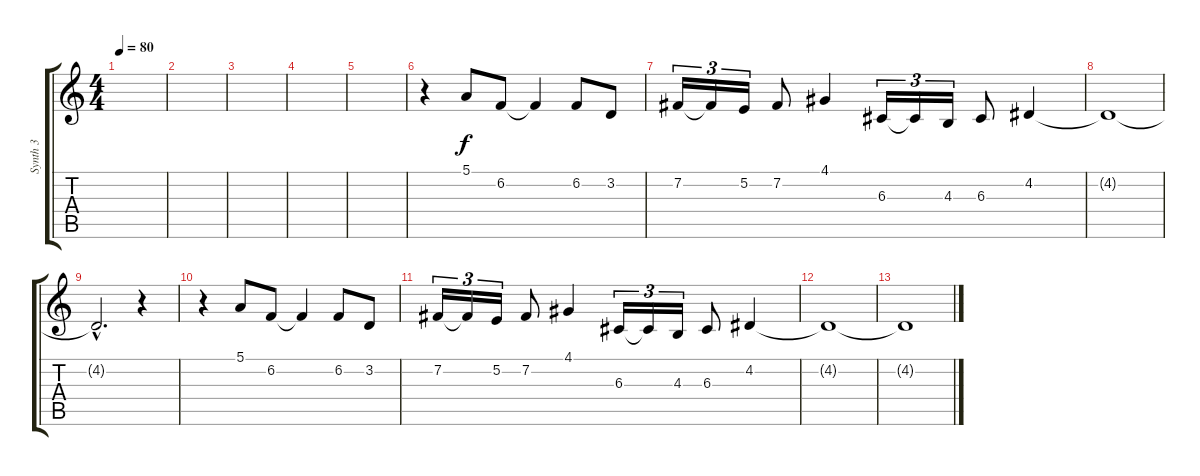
\track ("Synth 3" "Synth 3") {instrument drawbarorgan}
\staff {score tabs}
\tuning (E4 B3 G3 D3 A2 E2) {hide}
\ts (4 4)
\tempo 80
\clef g2
\ks c
|
|
|
|
|
r.4{volume 7} 5.1.8 6.2.8 6.2{t}.4 6.2.8 3.2.8 |
7.2.16{tu (3 2)} 7.2{t}.16{tu (3 2)} 5.2.16{tu (3 2)} 7.2.8 4.1.4 6.3.16{tu (3 2)} 6.3{t}.16{tu (3 2)} 4.3.16{tu (3 2)} 6.3.8 4.2.4 |
4.2{t}.1{volume 0} |
4.2{hac t}.2{d} r.4{volume 7} |
r.4{volume 0} 5.1.8 6.2.8 6.2{t}.4 6.2.8 3.2.8 |
7.2.16{tu (3 2)} 7.2{t}.16{tu (3 2)} 5.2.16{tu (3 2)} 7.2.8 4.1.4 6.3.16{tu (3 2)} 6.3{t}.16{tu (3 2)} 4.3.16{tu (3 2)} 6.3.8 4.2.4 |
4.2{t}.1 |
4.2{t}.1
